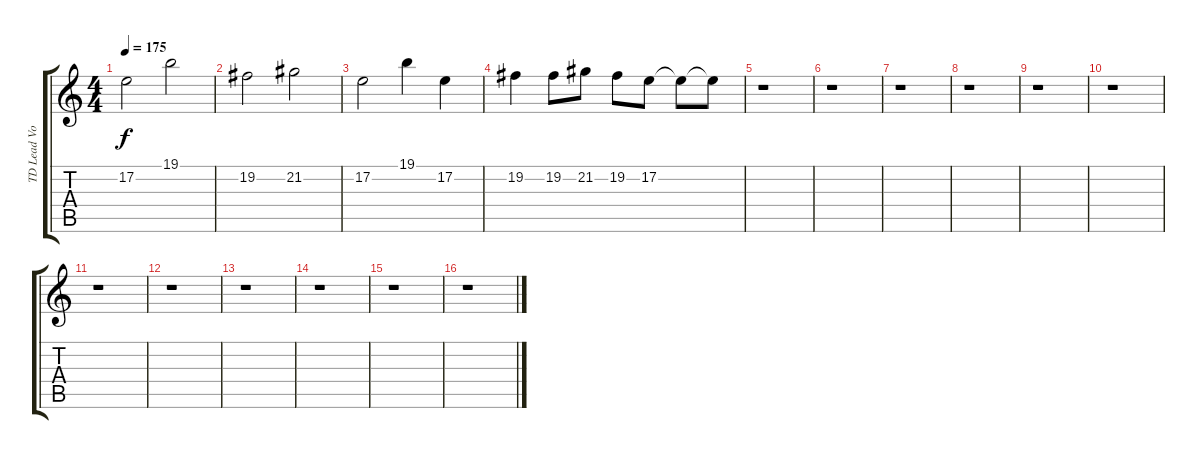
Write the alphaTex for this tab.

\track ("TD Lead Vocals" "TD Lead Vo") {instrument violin}
\staff {score tabs}
\tuning (E4 B3 G3 D3 A2 E2) {hide}
\ts (4 4)
\tempo 175
\clef g2
\ks c
17.2.2{dy f balance 8} 19.1.2 |
19.2.2 21.2.2 |
17.2.2 19.1.4 17.2.4 |
19.2.4 19.2.8 21.2.8 19.2.8 17.2.8 17.2{t}.8 17.2{t}.8 |
r.1 |
r.1 |
r.1 |
r.1 |
r.1 |
r.1 |
r.1 |
r.1 |
r.1 |
r.1 |
r.1 |
r.1
